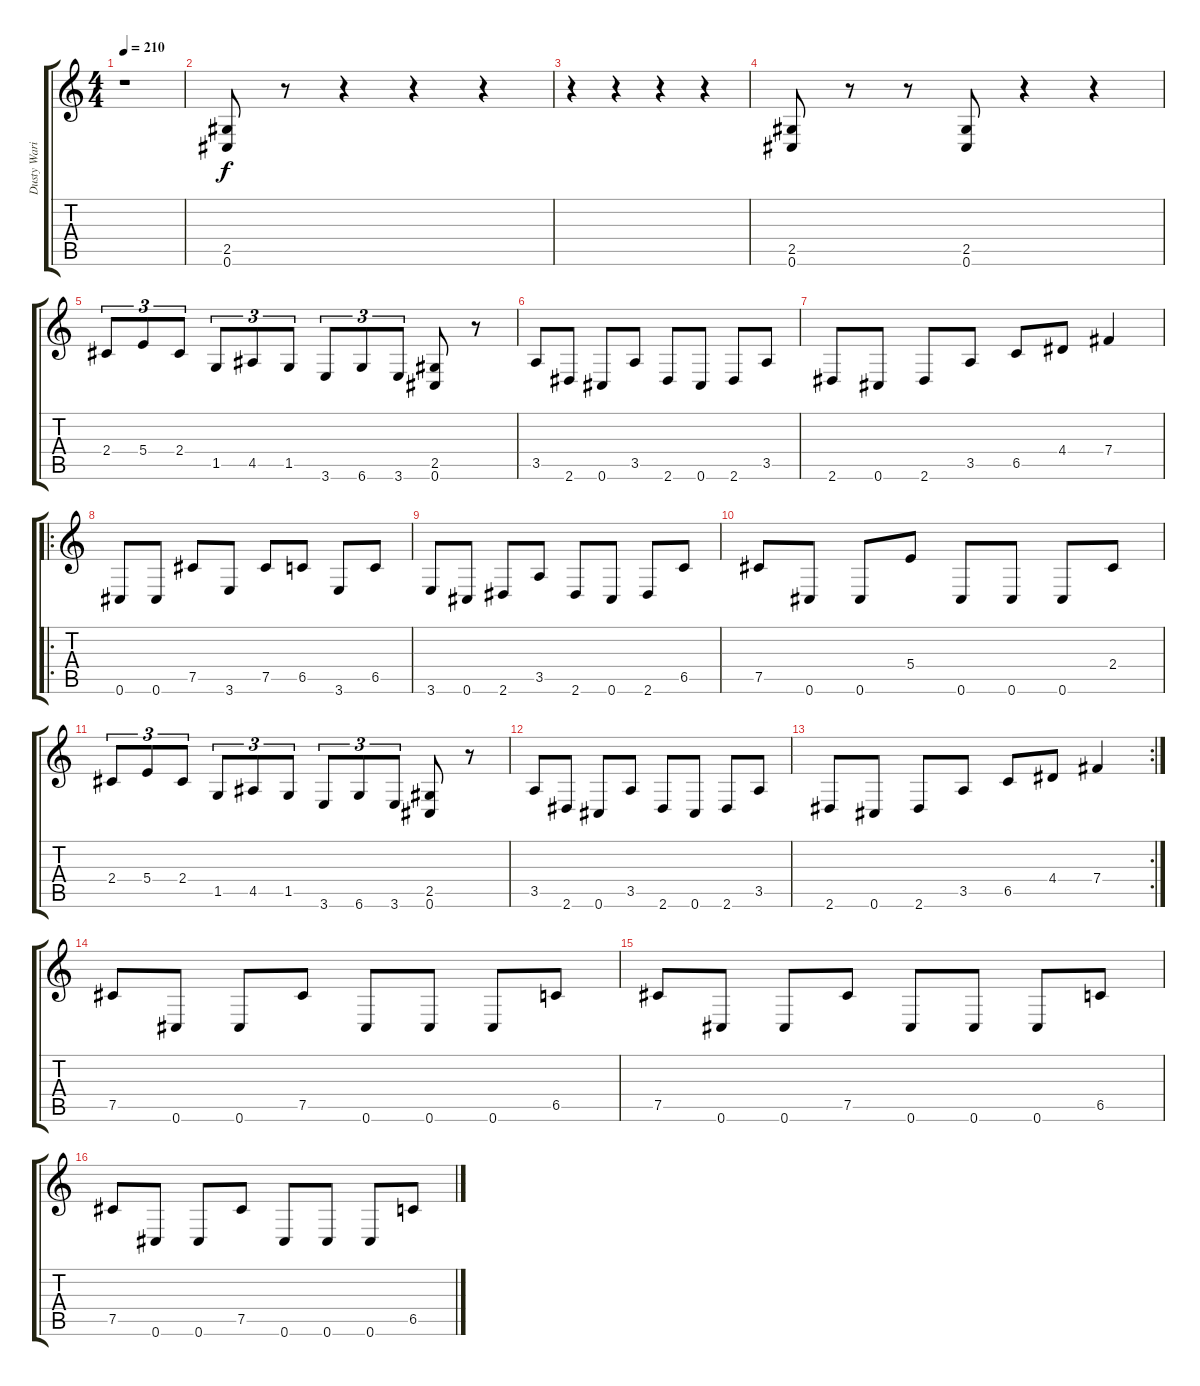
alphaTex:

\track ("Dusty Waring" "Dusty Wari") {instrument distortionguitar}
\staff {score tabs}
\tuning (Db4 Ab3 E3 B2 Gb2 Db2) {hide}
\ts (4 4)
\tempo 210
\clef g2
\ks c
r.1{dy f instrument distortionguitar} |
(2.5 0.6).8 r.8 r.4 r.4 r.4 |
r.4 r.4 r.4 r.4 |
(2.5 0.6).8 r.8 r.8 (2.5 0.6).8 r.4 r.4 |
2.4.8{tu (3 2)} 5.4.8{tu (3 2)} 2.4.8{tu (3 2)} 1.5.8{tu (3 2)} 4.5.8{tu (3 2)} 1.5.8{tu (3 2)} 3.6.8{tu (3 2)} 6.6.8{tu (3 2)} 3.6.8{tu (3 2)} (2.5 0.6).8 r.8 |
3.5.8 2.6.8 0.6.8 3.5.8 2.6.8 0.6.8 2.6.8 3.5.8 |
2.6.8 0.6.8 2.6.8 3.5.8 6.5.8 4.4.8 7.4.4 |
\ro
0.6.8 0.6.8 7.5.8 3.6.8 7.5.8 6.5.8 3.6.8 6.5.8 |
3.6.8 0.6.8 2.6.8 3.5.8 2.6.8 0.6.8 2.6.8 6.5.8 |
7.5.8 0.6.8 0.6.8 5.4.8 0.6.8 0.6.8 0.6.8 2.4.8 |
2.4.8{tu (3 2)} 5.4.8{tu (3 2)} 2.4.8{tu (3 2)} 1.5.8{tu (3 2)} 4.5.8{tu (3 2)} 1.5.8{tu (3 2)} 3.6.8{tu (3 2)} 6.6.8{tu (3 2)} 3.6.8{tu (3 2)} (2.5 0.6).8 r.8 |
3.5.8 2.6.8 0.6.8 3.5.8 2.6.8 0.6.8 2.6.8 3.5.8 |
\rc 2
2.6.8 0.6.8 2.6.8 3.5.8 6.5.8 4.4.8 7.4.4 |
7.5.8 0.6.8 0.6.8 7.5.8 0.6.8 0.6.8 0.6.8 6.5.8 |
7.5.8 0.6.8 0.6.8 7.5.8 0.6.8 0.6.8 0.6.8 6.5.8 |
7.5.8 0.6.8 0.6.8 7.5.8 0.6.8 0.6.8 0.6.8 6.5.8
